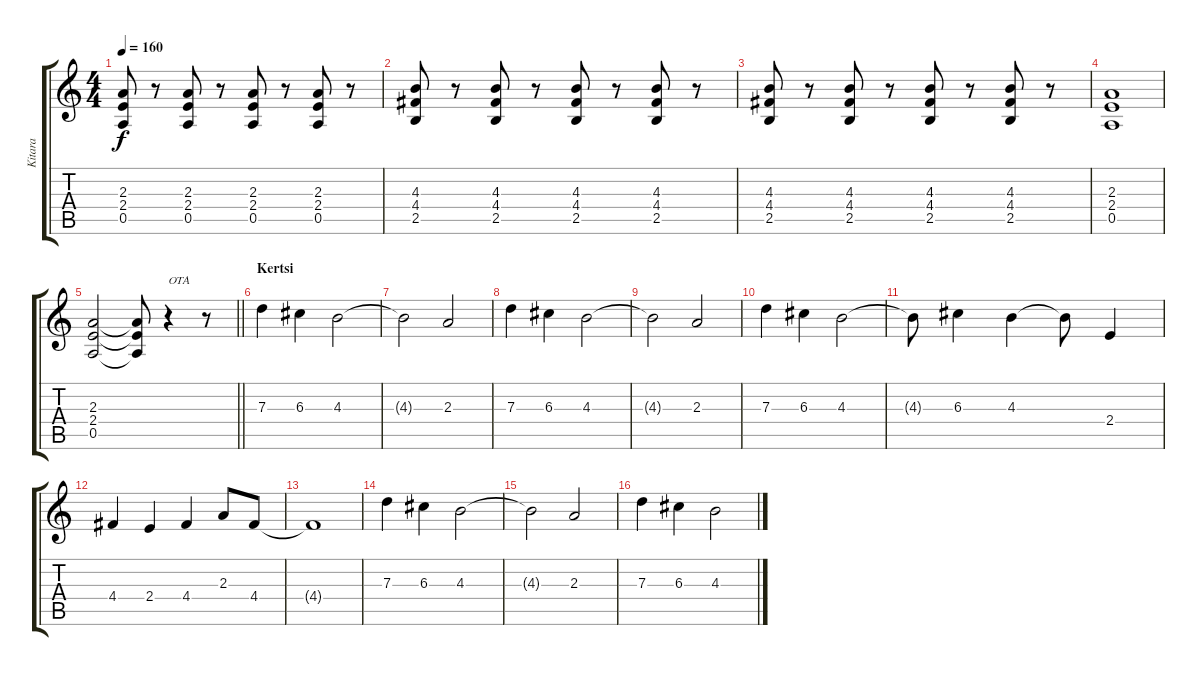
\track ("Kitara" "Kitara") {instrument acousticguitarsteel}
\staff {score tabs}
\tuning (E4 B3 G3 D3 A2 E2) {hide}
\ts (4 4)
\tempo 160
\clef g2
\ks c
(2.3 2.4 0.5).8{dy f} r.8 (2.3 2.4 0.5).8 r.8 (2.3 2.4 0.5).8{instrument distortionguitar} r.8 (2.3 2.4 0.5).8 r.8 |
(4.3 4.4 2.5).8 r.8 (4.3 4.4 2.5).8 r.8 (4.3 4.4 2.5).8 r.8 (4.3 4.4 2.5).8 r.8 |
(4.3 4.4 2.5).8 r.8 (4.3 4.4 2.5).8 r.8 (4.3 4.4 2.5).8 r.8 (4.3 4.4 2.5).8 r.8 |
(2.3 2.4 0.5).1 |
\barLineRight lightlight
(2.3 2.4 0.5).2 (2.3{t} 2.4{t} 0.5{t}).8 r.4{txt "OTA"} r.8 |
\section ("" "Kertsi")
7.3.4 6.3.4{volume 15 instrument distortionguitar} 4.3.2 |
4.3{t}.2 2.3.2 |
7.3.4 6.3.4{volume 15 instrument distortionguitar} 4.3.2 |
4.3{t}.2 2.3.2 |
7.3.4 6.3.4{volume 15 instrument distortionguitar} 4.3.2 |
4.3{t}.8 6.3.4 4.3.4 4.3{t}.8 2.4.4 |
4.4.4 2.4.4 4.4.4 2.3.8 4.4.8 |
4.4{t}.1 |
7.3.4 6.3.4{volume 15 instrument distortionguitar} 4.3.2 |
4.3{t}.2 2.3.2 |
7.3.4 6.3.4{volume 15 instrument distortionguitar} 4.3.2
